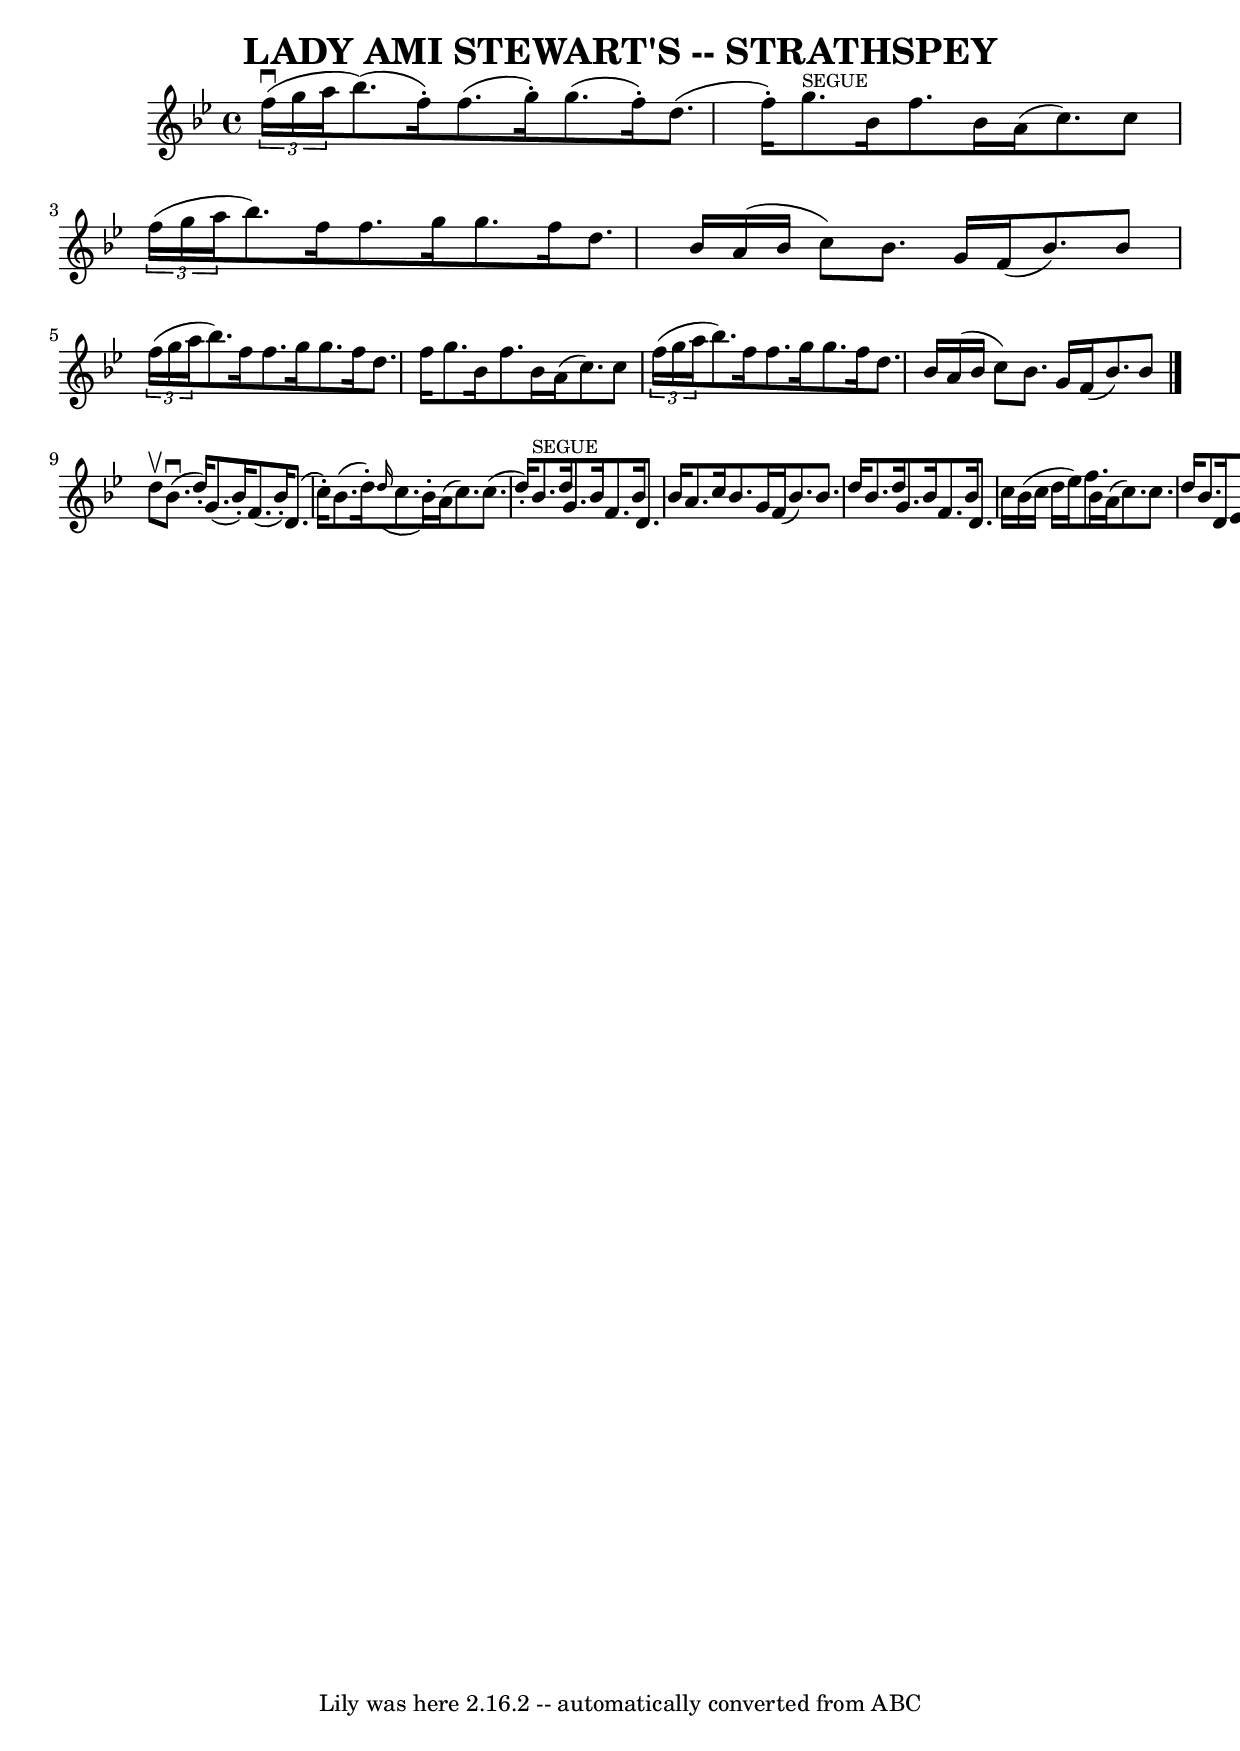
\version "2.16.2"
\include "Mammoth.ily"
\header {
  %% book = "Ryan's Mammoth Collection of Fiddle Tunes"
 crossRefNumber = "1"
 footnotes = ""
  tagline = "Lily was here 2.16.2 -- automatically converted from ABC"
  title = "LADY AMI STEWART'S -- STRATHSPEY"

}
voicedefault =  {


  \override Staff.TimeSignature #'style = #'C
  \time 4/4 
  \key bes \major     \times 2/3 { f''16 (^\downbow g''16 a''16 
				    				 }        |
 bes''8. () f''16-.) f''8. (g''16-.) g''8. (f''16-.) d''8. (f''16-.)   |
 g''8.^\segue bes'16  
 f''8. bes'16 a'16 (c''8.) c''8    \times 2/3 { f''16 (
						 g''16 a''16   					       }        |
 bes''8.) f''16 f''8. g''16 g''8. f''16 d''8. bes'16     |
 a'16 (bes'16 c''8)   
 bes'8. g'16 f'16 (bes'8.) bes'8    \times 2/3 { f''16 (g''16 
						 a''16   						}   |  |
 bes''8.) f''16 f''8. g''16 g''8. f''16 d''8. f''16     |
 g''8. bes'16 f''8.    
 bes'16 a'16 (c''8.) c''8    \times 2/3 { f''16 (g''16 a''16  
 					 }        |
 bes''8.) f''16 f''8. g''16 g''8. f''16 d''8. bes'16     |
 a'16 (bes'16 c''8) bes'8. g'16 f'16 (bes'8.) bes'8    \bar "|." d''8^\upbow        |
  
 bes'8. (^\downbow d''16-.) g'8. (bes'16-.) f'8. (bes'16-.) d'8. (c''16-.)    |
 bes'8. (d''16-.)   \grace { d''16 
			       ( 			     } c''8. bes'16-.) a'16 (c''8.) c''8. (d''16-.)         |
 bes'8.^\segue d''16 g'8. bes'16 f'8. bes'16 d'8. bes'16     |
 a'8. c''16 bes'8. g'16 f'16 (bes'8. ) bes'8. d''16    | |
 bes'8. d''16 g'8. bes'16 f'8. bes'16 d'8. c''16     |
 bes'16 (c''16 d''16 ees''16) f''8. bes'16 a'16 (c''8.) c''8. d''16     |
 bes'8. d'16 ees'8. f'16 g'8. a'16 bes'8. g''16     |
 f''8. bes'16 a'8. g'16 f'16 (bes'8.) bes'8    \bar " |."   

}

\score{
  <<

    \context Staff="default"
    {
      \voicedefault 
      
    }

  >>
  \layout {
    
  }
  \midi {
  }

}
